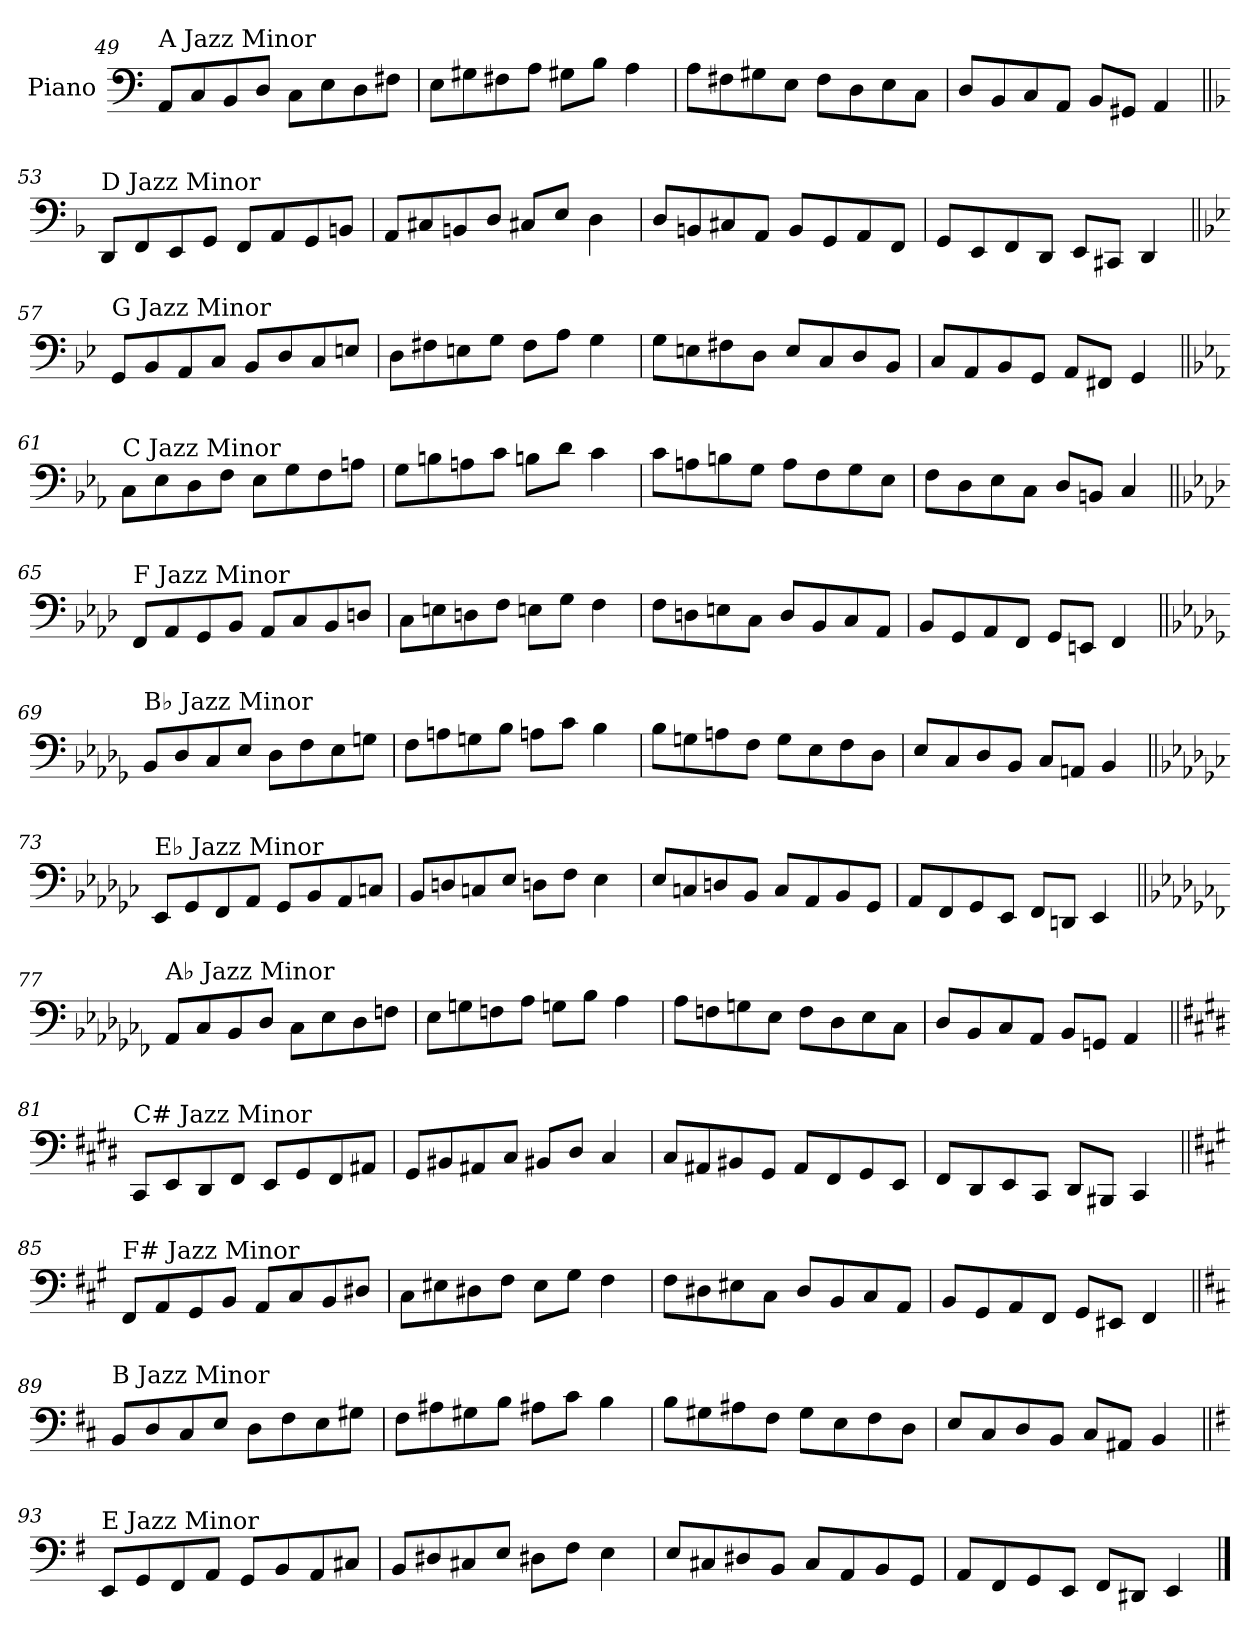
**kern
*part1
*staff1
*I"Piano
*I'Pno.
!!LO:PB:g=z
*clefF4
*k[]
=49
!LO:TX:a:t=A Jazz Minor
8AA/L
8C/
8BB/
8D/J
8C\L
8E\
8D\
8F#X\J
=50
8E\L
8G#X\
8F#X\
8A\J
8G#X\L
8B\J
4A\
=51
8A\L
8F#X\
8G#X\
8E\J
8F#\L
8D\
8E\
8C\J
=52
8D/L
8BB/
8C/
8AA/J
8BB/L
8GG#X/J
4AA/
!!LO:LB:g=z
=53||
*k[b-]
!LO:TX:a:t=D Jazz Minor
8DD/L
8FF/
8EE/
8GG/J
8FF/L
8AA/
8GG/
8BBn/J
=54
8AA/L
8C#X/
8BBn/
8D/J
8C#X/L
8E/J
4D\
=55
8D/L
8BBn/
8C#X/
8AA/J
8BB/L
8GG/
8AA/
8FF/J
=56
8GG/L
8EE/
8FF/
8DD/J
8EE/L
8CC#X/J
4DD/
!!LO:LB:g=z
=57||
*k[b-e-]
!LO:TX:a:t=G Jazz Minor
8GG/L
8BB-/
8AA/
8C/J
8BB-/L
8D/
8C/
8En/J
=58
8D\L
8F#X\
8En\
8G\J
8F#\L
8A\J
4G\
=59
8G\L
8En\
8F#X\
8D\J
8E/L
8C/
8D/
8BB-/J
=60
8C/L
8AA/
8BB-/
8GG/J
8AA/L
8FF#X/J
4GG/
!!LO:LB:g=z
=61||
*k[b-e-a-]
!LO:TX:a:t=C Jazz Minor
8C\L
8E-\
8D\
8F\J
8E-\L
8G\
8F\
8An\J
=62
8G\L
8Bn\
8An\
8c\J
8Bn\L
8d\J
4c\
=63
8c\L
8An\
8Bn\
8G\J
8A\L
8F\
8G\
8E-\J
=64
8F\L
8D\
8E-\
8C\J
8D/L
8BBn/J
4C/
!!LO:LB:g=z
=65||
*k[b-e-a-d-]
!LO:TX:a:t=F Jazz Minor
8FF/L
8AA-/
8GG/
8BB-/J
8AA-/L
8C/
8BB-/
8Dn/J
=66
8C\L
8En\
8Dn\
8F\J
8En\L
8G\J
4F\
=67
8F\L
8Dn\
8En\
8C\J
8D/L
8BB-/
8C/
8AA-/J
=68
8BB-/L
8GG/
8AA-/
8FF/J
8GG/L
8EEn/J
4FF/
!!LO:LB:g=z
=69||
*k[b-e-a-d-g-]
!LO:TX:a:t=B♭ Jazz Minor
8BB-/L
8D-/
8C/
8E-/J
8D-\L
8F\
8E-\
8Gn\J
=70
8F\L
8An\
8Gn\
8B-\J
8An\L
8c\J
4B-\
=71
8B-\L
8Gn\
8An\
8F\J
8G\L
8E-\
8F\
8D-\J
=72
8E-/L
8C/
8D-/
8BB-/J
8C/L
8AAn/J
4BB-/
!!LO:LB:g=z
=73||
*k[b-e-a-d-g-c-]
!LO:TX:a:t=E♭ Jazz Minor
8EE-/L
8GG-/
8FF/
8AA-/J
8GG-/L
8BB-/
8AA-/
8Cn/J
=74
8BB-/L
8Dn/
8Cn/
8E-/J
8Dn\L
8F\J
4E-\
=75
8E-/L
8Cn/
8Dn/
8BB-/J
8C/L
8AA-/
8BB-/
8GG-/J
=76
8AA-/L
8FF/
8GG-/
8EE-/J
8FF/L
8DDn/J
4EE-/
!!LO:LB:g=z
=77||
*k[b-e-a-d-g-c-f-]
!LO:TX:a:t=A♭ Jazz Minor
8AA-/L
8C-/
8BB-/
8D-/J
8C-\L
8E-\
8D-\
8Fn\J
=78
8E-\L
8Gn\
8Fn\
8A-\J
8Gn\L
8B-\J
4A-\
=79
8A-\L
8Fn\
8Gn\
8E-\J
8F\L
8D-\
8E-\
8C-\J
=80
8D-/L
8BB-/
8C-/
8AA-/J
8BB-/L
8GGn/J
4AA-/
!!LO:LB:g=z
=81||
*k[f#c#g#d#]
!LO:TX:a:t=C# Jazz Minor
8CC#/L
8EE/
8DD#/
8FF#/J
8EE/L
8GG#/
8FF#/
8AA#X/J
=82
8GG#/L
8BB#X/
8AA#X/
8C#/J
8BB#X/L
8D#/J
4C#/
=83
8C#/L
8AA#X/
8BB#X/
8GG#/J
8AA#/L
8FF#/
8GG#/
8EE/J
=84
8FF#/L
8DD#/
8EE/
8CC#/J
8DD#/L
8BBB#X/J
4CC#/
!!LO:LB:g=z
=85||
*k[f#c#g#]
!LO:TX:a:t=F# Jazz Minor
8FF#/L
8AA/
8GG#/
8BB/J
8AA/L
8C#/
8BB/
8D#X/J
=86
8C#\L
8E#X\
8D#X\
8F#\J
8E#\L
8G#\J
4F#\
=87
8F#\L
8D#X\
8E#X\
8C#\J
8D#/L
8BB/
8C#/
8AA/J
=88
8BB/L
8GG#/
8AA/
8FF#/J
8GG#/L
8EE#X/J
4FF#/
!!LO:LB:g=z
=89||
*k[f#c#]
!LO:TX:a:t=B Jazz Minor
8BB/L
8D/
8C#/
8E/J
8D\L
8F#\
8E\
8G#X\J
=90
8F#\L
8A#X\
8G#X\
8B\J
8A#X\L
8c#\J
4B\
=91
8B\L
8G#X\
8A#X\
8F#\J
8G#\L
8E\
8F#\
8D\J
=92
8E/L
8C#/
8D/
8BB/J
8C#/L
8AA#X/J
4BB/
!!LO:LB:g=z
=93||
*k[f#]
!LO:TX:a:t=E Jazz Minor
8EE/L
8GG/
8FF#/
8AA/J
8GG/L
8BB/
8AA/
8C#X/J
=94
8BB/L
8D#X/
8C#X/
8E/J
8D#X\L
8F#\J
4E\
=95
8E/L
8C#X/
8D#X/
8BB/J
8C#/L
8AA/
8BB/
8GG/J
=96
8AA/L
8FF#/
8GG/
8EE/J
8FF#/L
8DD#X/J
4EE/
==
*-
